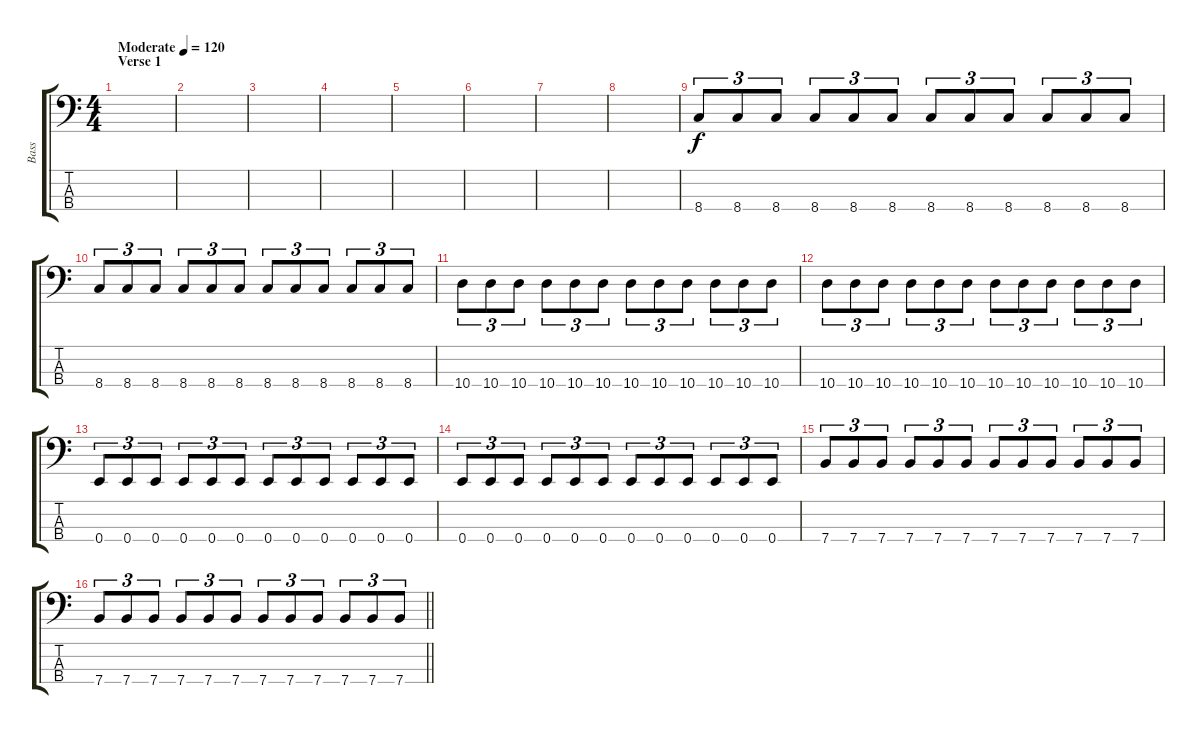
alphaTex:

\track ("Bass" "Bass") {instrument electricbasspick}
\staff {score tabs}
\tuning (G2 D2 A1 E1) {hide}
\ts (4 4)
\section ("" "Verse 1")
\tempo (120 "Moderate")
\clef f4
\ks c
|
|
|
|
|
|
|
|
8.4.8{tu (3 2)} 8.4.8{tu (3 2)} 8.4.8{tu (3 2)} 8.4.8{tu (3 2)} 8.4.8{tu (3 2)} 8.4.8{tu (3 2)} 8.4.8{tu (3 2)} 8.4.8{tu (3 2)} 8.4.8{tu (3 2)} 8.4.8{tu (3 2)} 8.4.8{tu (3 2)} 8.4.8{tu (3 2)} |
8.4.8{tu (3 2)} 8.4.8{tu (3 2)} 8.4.8{tu (3 2)} 8.4.8{tu (3 2)} 8.4.8{tu (3 2)} 8.4.8{tu (3 2)} 8.4.8{tu (3 2)} 8.4.8{tu (3 2)} 8.4.8{tu (3 2)} 8.4.8{tu (3 2)} 8.4.8{tu (3 2)} 8.4.8{tu (3 2)} |
10.4.8{tu (3 2)} 10.4.8{tu (3 2)} 10.4.8{tu (3 2)} 10.4.8{tu (3 2)} 10.4.8{tu (3 2)} 10.4.8{tu (3 2)} 10.4.8{tu (3 2)} 10.4.8{tu (3 2)} 10.4.8{tu (3 2)} 10.4.8{tu (3 2)} 10.4.8{tu (3 2)} 10.4.8{tu (3 2)} |
10.4.8{tu (3 2)} 10.4.8{tu (3 2)} 10.4.8{tu (3 2)} 10.4.8{tu (3 2)} 10.4.8{tu (3 2)} 10.4.8{tu (3 2)} 10.4.8{tu (3 2)} 10.4.8{tu (3 2)} 10.4.8{tu (3 2)} 10.4.8{tu (3 2)} 10.4.8{tu (3 2)} 10.4.8{tu (3 2)} |
0.4.8{tu (3 2)} 0.4.8{tu (3 2)} 0.4.8{tu (3 2)} 0.4.8{tu (3 2)} 0.4.8{tu (3 2)} 0.4.8{tu (3 2)} 0.4.8{tu (3 2)} 0.4.8{tu (3 2)} 0.4.8{tu (3 2)} 0.4.8{tu (3 2)} 0.4.8{tu (3 2)} 0.4.8{tu (3 2)} |
0.4.8{tu (3 2)} 0.4.8{tu (3 2)} 0.4.8{tu (3 2)} 0.4.8{tu (3 2)} 0.4.8{tu (3 2)} 0.4.8{tu (3 2)} 0.4.8{tu (3 2)} 0.4.8{tu (3 2)} 0.4.8{tu (3 2)} 0.4.8{tu (3 2)} 0.4.8{tu (3 2)} 0.4.8{tu (3 2)} |
7.4.8{tu (3 2)} 7.4.8{tu (3 2)} 7.4.8{tu (3 2)} 7.4.8{tu (3 2)} 7.4.8{tu (3 2)} 7.4.8{tu (3 2)} 7.4.8{tu (3 2)} 7.4.8{tu (3 2)} 7.4.8{tu (3 2)} 7.4.8{tu (3 2)} 7.4.8{tu (3 2)} 7.4.8{tu (3 2)} |
\barLineRight lightlight
7.4.8{tu (3 2)} 7.4.8{tu (3 2)} 7.4.8{tu (3 2)} 7.4.8{tu (3 2)} 7.4.8{tu (3 2)} 7.4.8{tu (3 2)} 7.4.8{tu (3 2)} 7.4.8{tu (3 2)} 7.4.8{tu (3 2)} 7.4.8{tu (3 2)} 7.4.8{tu (3 2)} 7.4.8{tu (3 2)}
